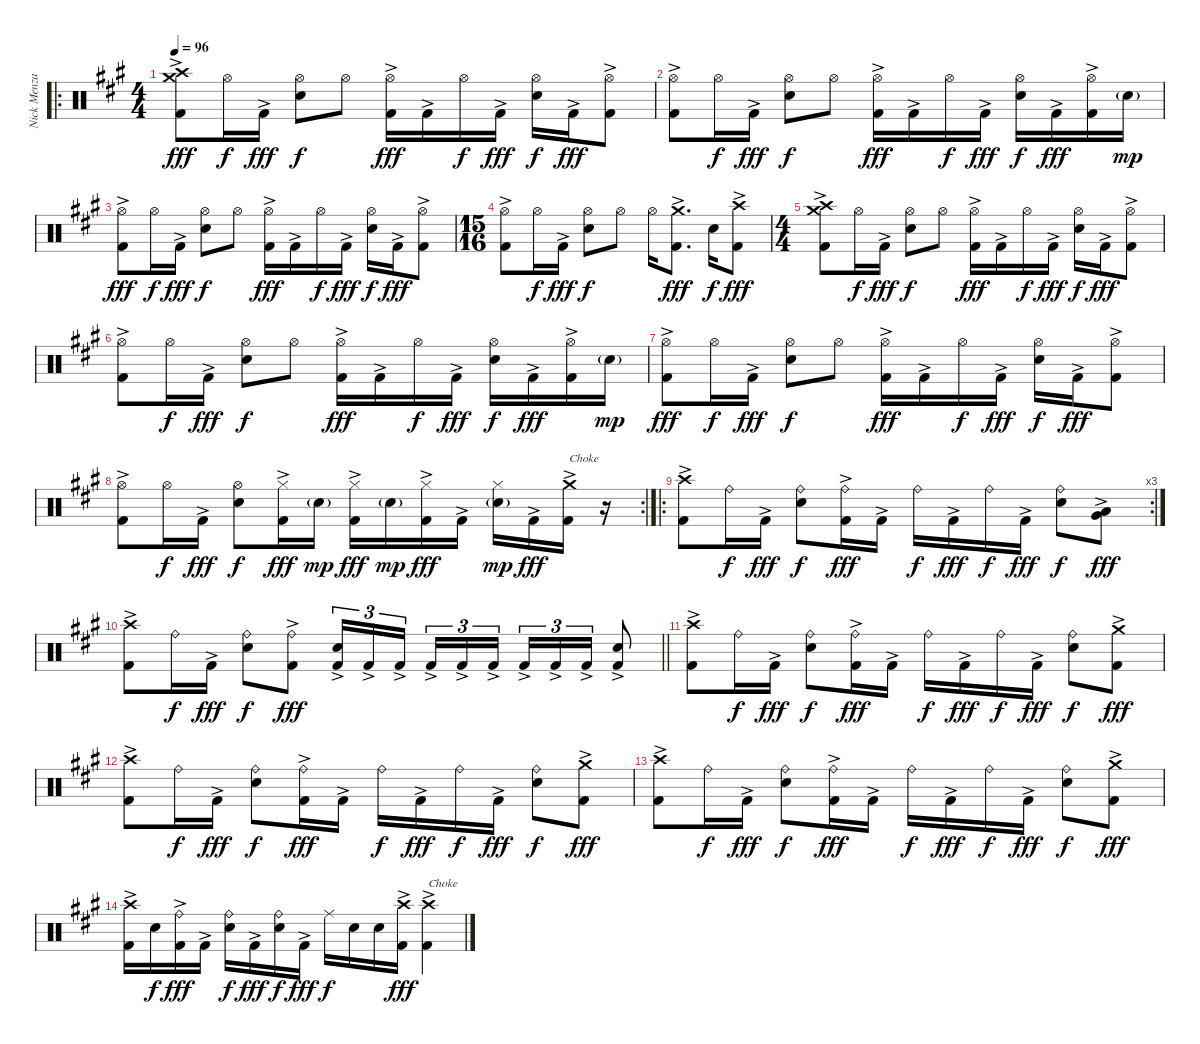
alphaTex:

\track ("Nick Menza" "Nick Menza") {instrument percussion}
\staff {score}
\articulation defaults
\ro
\ts (4 4)
\tempo 96
\clef neutral
\ks f#minor
("Crash high (hit)" "Crash medium (hit)" "Kick (hit) 2"{ac}).8{dy fff} "Hi-Hat (open)".16{dy f} "Kick (hit) 2"{ac}.16{dy fff} ("Hi-Hat (open)" "Snare (hit) 2").8{dy f} "Hi-Hat (open)".8 ("Hi-Hat (open)" "Kick (hit) 2"{ac}).16{dy fff} "Kick (hit) 2"{ac}.16 "Hi-Hat (open)".16{dy f} "Kick (hit) 2"{ac}.16{dy fff} ("Hi-Hat (open)" "Snare (hit) 2").16{dy f} "Kick (hit) 2"{ac}.16{dy fff} ("Hi-Hat (open)" "Kick (hit) 2"{ac}).8 |
("Hi-Hat (open)" "Kick (hit) 2"{ac}).8 "Hi-Hat (open)".16{dy f} "Kick (hit) 2"{ac}.16{dy fff} ("Hi-Hat (open)" "Snare (hit) 2").8{dy f} "Hi-Hat (open)".8 ("Hi-Hat (open)" "Kick (hit) 2"{ac}).16{dy fff} "Kick (hit) 2"{ac}.16 "Hi-Hat (open)".16{dy f} "Kick (hit) 2"{ac}.16{dy fff} ("Hi-Hat (open)" "Snare (hit) 2").16{dy f} "Kick (hit) 2"{ac}.16{dy fff} ("Hi-Hat (open)" "Kick (hit) 2"{ac}).16 "Snare (hit) 2"{g}.16{dy mp} |
("Hi-Hat (open)" "Kick (hit) 2"{ac}).8{dy fff} "Hi-Hat (open)".16{dy f} "Kick (hit) 2"{ac}.16{dy fff} ("Hi-Hat (open)" "Snare (hit) 2").8{dy f} "Hi-Hat (open)".8 ("Hi-Hat (open)" "Kick (hit) 2"{ac}).16{dy fff} "Kick (hit) 2"{ac}.16 "Hi-Hat (open)".16{dy f} "Kick (hit) 2"{ac}.16{dy fff} ("Hi-Hat (open)" "Snare (hit) 2").16{dy f} "Kick (hit) 2"{ac}.16{dy fff} ("Hi-Hat (open)" "Kick (hit) 2"{ac}).8 |
\ts (15 16)
("Hi-Hat (open)" "Kick (hit) 2"{ac}).8 "Hi-Hat (open)".16{dy f} "Kick (hit) 2"{ac}.16{dy fff} ("Hi-Hat (open)" "Snare (hit) 2").8{dy f} "Hi-Hat (open)".8 "Hi-Hat (open)".16 ("Crash medium (hit)" "Kick (hit) 2"{ac}).8{d dy fff} "Snare (hit) 2".16{dy f} ("Crash high (hit)" "Kick (hit) 2"{ac}).8{dy fff} |
\ts (4 4)
("Crash high (hit)" "Crash medium (hit)" "Kick (hit) 2"{ac}).8 "Hi-Hat (open)".16{dy f} "Kick (hit) 2"{ac}.16{dy fff} ("Hi-Hat (open)" "Snare (hit) 2").8{dy f} "Hi-Hat (open)".8 ("Hi-Hat (open)" "Kick (hit) 2"{ac}).16{dy fff} "Kick (hit) 2"{ac}.16 "Hi-Hat (open)".16{dy f} "Kick (hit) 2"{ac}.16{dy fff} ("Hi-Hat (open)" "Snare (hit) 2").16{dy f} "Kick (hit) 2"{ac}.16{dy fff} ("Hi-Hat (open)" "Kick (hit) 2"{ac}).8 |
("Hi-Hat (open)" "Kick (hit) 2"{ac}).8 "Hi-Hat (open)".16{dy f} "Kick (hit) 2"{ac}.16{dy fff} ("Hi-Hat (open)" "Snare (hit) 2").8{dy f} "Hi-Hat (open)".8 ("Hi-Hat (open)" "Kick (hit) 2"{ac}).16{dy fff} "Kick (hit) 2"{ac}.16 "Hi-Hat (open)".16{dy f} "Kick (hit) 2"{ac}.16{dy fff} ("Hi-Hat (open)" "Snare (hit) 2").16{dy f} "Kick (hit) 2"{ac}.16{dy fff} ("Hi-Hat (open)" "Kick (hit) 2"{ac}).16 "Snare (hit) 2"{g}.16{dy mp} |
("Hi-Hat (open)" "Kick (hit) 2"{ac}).8{dy fff} "Hi-Hat (open)".16{dy f} "Kick (hit) 2"{ac}.16{dy fff} ("Hi-Hat (open)" "Snare (hit) 2").8{dy f} "Hi-Hat (open)".8 ("Hi-Hat (open)" "Kick (hit) 2"{ac}).16{dy fff} "Kick (hit) 2"{ac}.16 "Hi-Hat (open)".16{dy f} "Kick (hit) 2"{ac}.16{dy fff} ("Hi-Hat (open)" "Snare (hit) 2").16{dy f} "Kick (hit) 2"{ac}.16{dy fff} ("Hi-Hat (open)" "Kick (hit) 2"{ac}).8 |
\rc 2
("Hi-Hat (open)" "Kick (hit) 2"{ac}).8 "Hi-Hat (open)".16{dy f} "Kick (hit) 2"{ac}.16{dy fff} ("Hi-Hat (open)" "Snare (hit) 2").8{dy f} ("Hi-Hat (closed)" "Kick (hit) 2"{ac}).16{dy fff} "Snare (hit) 2"{g}.16{dy mp} ("Hi-Hat (closed)" "Kick (hit) 2"{ac}).16{dy fff} "Snare (hit) 2"{g}.16{dy mp} ("Hi-Hat (closed)" "Kick (hit) 2"{ac}).16{dy fff} "Kick (hit) 2"{ac}.16 ("Hi-Hat (closed)" "Snare (hit) 2"{g}).16{dy mp} "Kick (hit) 2"{ac}.16{dy fff} ("Crash medium (hit)" "Kick (hit) 2"{ac}).16{txt "Choke"} r.16 |
\ro
\rc 3
("Crash high (hit)" "Kick (hit) 2"{ac}).8 "Ride (bell)".16{dy f} "Kick (hit) 2"{ac}.16{dy fff} ("Ride (bell)" "Snare (hit) 2").8{dy f} ("Ride (bell)" "Kick (hit) 2"{ac}).16{dy fff} "Kick (hit) 2"{ac}.16 "Ride (bell)".16{dy f} "Kick (hit) 2"{ac}.16{dy fff} "Ride (bell)".16{dy f} "Kick (hit) 2"{ac}.16{dy fff} ("Ride (bell)" "Snare (hit) 2").8{dy f} ("Low Tom (hit)"{ac} "Very Low Tom (hit)"{ac}).8{dy fff} |
\barLineRight lightlight
("Crash high (hit)" "Kick (hit) 2"{ac}).8 "Ride (bell)".16{dy f} "Kick (hit) 2"{ac}.16{dy fff} ("Ride (bell)" "Snare (hit) 2").8{dy f} ("Ride (bell)" "Kick (hit) 2"{ac}).8{dy fff} ("Snare (hit) 2"{ac} "Kick (hit) 2"{ac}).16{tu (3 2)} "Kick (hit) 2"{ac}.16{tu (3 2)} "Kick (hit) 2"{ac}.16{tu (3 2) beam splitsecondary} "Kick (hit) 2"{ac}.16{tu (3 2)} "Kick (hit) 2"{ac}.16{tu (3 2)} "Kick (hit) 2"{ac}.16{tu (3 2)} "Kick (hit) 2"{ac}.16{tu (3 2)} "Kick (hit) 2"{ac}.16{tu (3 2)} "Kick (hit) 2"{ac}.16{tu (3 2)} ("Snare (hit) 2"{ac} "Kick (hit) 2"{ac}).8 |
("Crash high (hit)" "Kick (hit) 2"{ac}).8 "Ride (bell)".16{dy f} "Kick (hit) 2"{ac}.16{dy fff} ("Ride (bell)" "Snare (hit) 2").8{dy f} ("Ride (bell)" "Kick (hit) 2"{ac}).16{dy fff} "Kick (hit) 2"{ac}.16 "Ride (bell)".16{dy f} "Kick (hit) 2"{ac}.16{dy fff} "Ride (bell)".16{dy f} "Kick (hit) 2"{ac}.16{dy fff} ("Ride (bell)" "Snare (hit) 2").8{dy f} ("Crash medium (hit)" "Kick (hit) 2"{ac}).8{dy fff} |
("Crash high (hit)" "Kick (hit) 2"{ac}).8 "Ride (bell)".16{dy f} "Kick (hit) 2"{ac}.16{dy fff} ("Ride (bell)" "Snare (hit) 2").8{dy f} ("Ride (bell)" "Kick (hit) 2"{ac}).16{dy fff} "Kick (hit) 2"{ac}.16 "Ride (bell)".16{dy f} "Kick (hit) 2"{ac}.16{dy fff} "Ride (bell)".16{dy f} "Kick (hit) 2"{ac}.16{dy fff} ("Ride (bell)" "Snare (hit) 2").8{dy f} ("Crash medium (hit)" "Kick (hit) 2"{ac}).8{dy fff} |
("Crash high (hit)" "Kick (hit) 2"{ac}).8 "Ride (bell)".16{dy f} "Kick (hit) 2"{ac}.16{dy fff} ("Ride (bell)" "Snare (hit) 2").8{dy f} ("Ride (bell)" "Kick (hit) 2"{ac}).16{dy fff} "Kick (hit) 2"{ac}.16 "Ride (bell)".16{dy f} "Kick (hit) 2"{ac}.16{dy fff} "Ride (bell)".16{dy f} "Kick (hit) 2"{ac}.16{dy fff} ("Ride (bell)" "Snare (hit) 2").8{dy f} ("Crash medium (hit)" "Kick (hit) 2"{ac}).8{dy fff} |
("Crash high (hit)" "Kick (hit) 2"{ac}).16 "Snare (hit) 2".16{dy f} ("Ride (bell)" "Kick (hit) 2"{ac}).16{dy fff} "Kick (hit) 2"{ac}.16 ("Ride (bell)" "Snare (hit) 2").16{dy f} "Kick (hit) 2"{ac}.16{dy fff} ("Ride (bell)" "Snare (hit) 2").16{dy f} "Kick (hit) 2"{ac}.16{dy fff} "Ride (middle)".16{dy f} "Snare (hit) 2".16 "Snare (hit) 2".16 ("Crash high (hit)" "Kick (hit) 2"{ac}).16{dy fff} ("Crash high (hit)" "Kick (hit) 2"{ac}).4{txt "Choke"}
